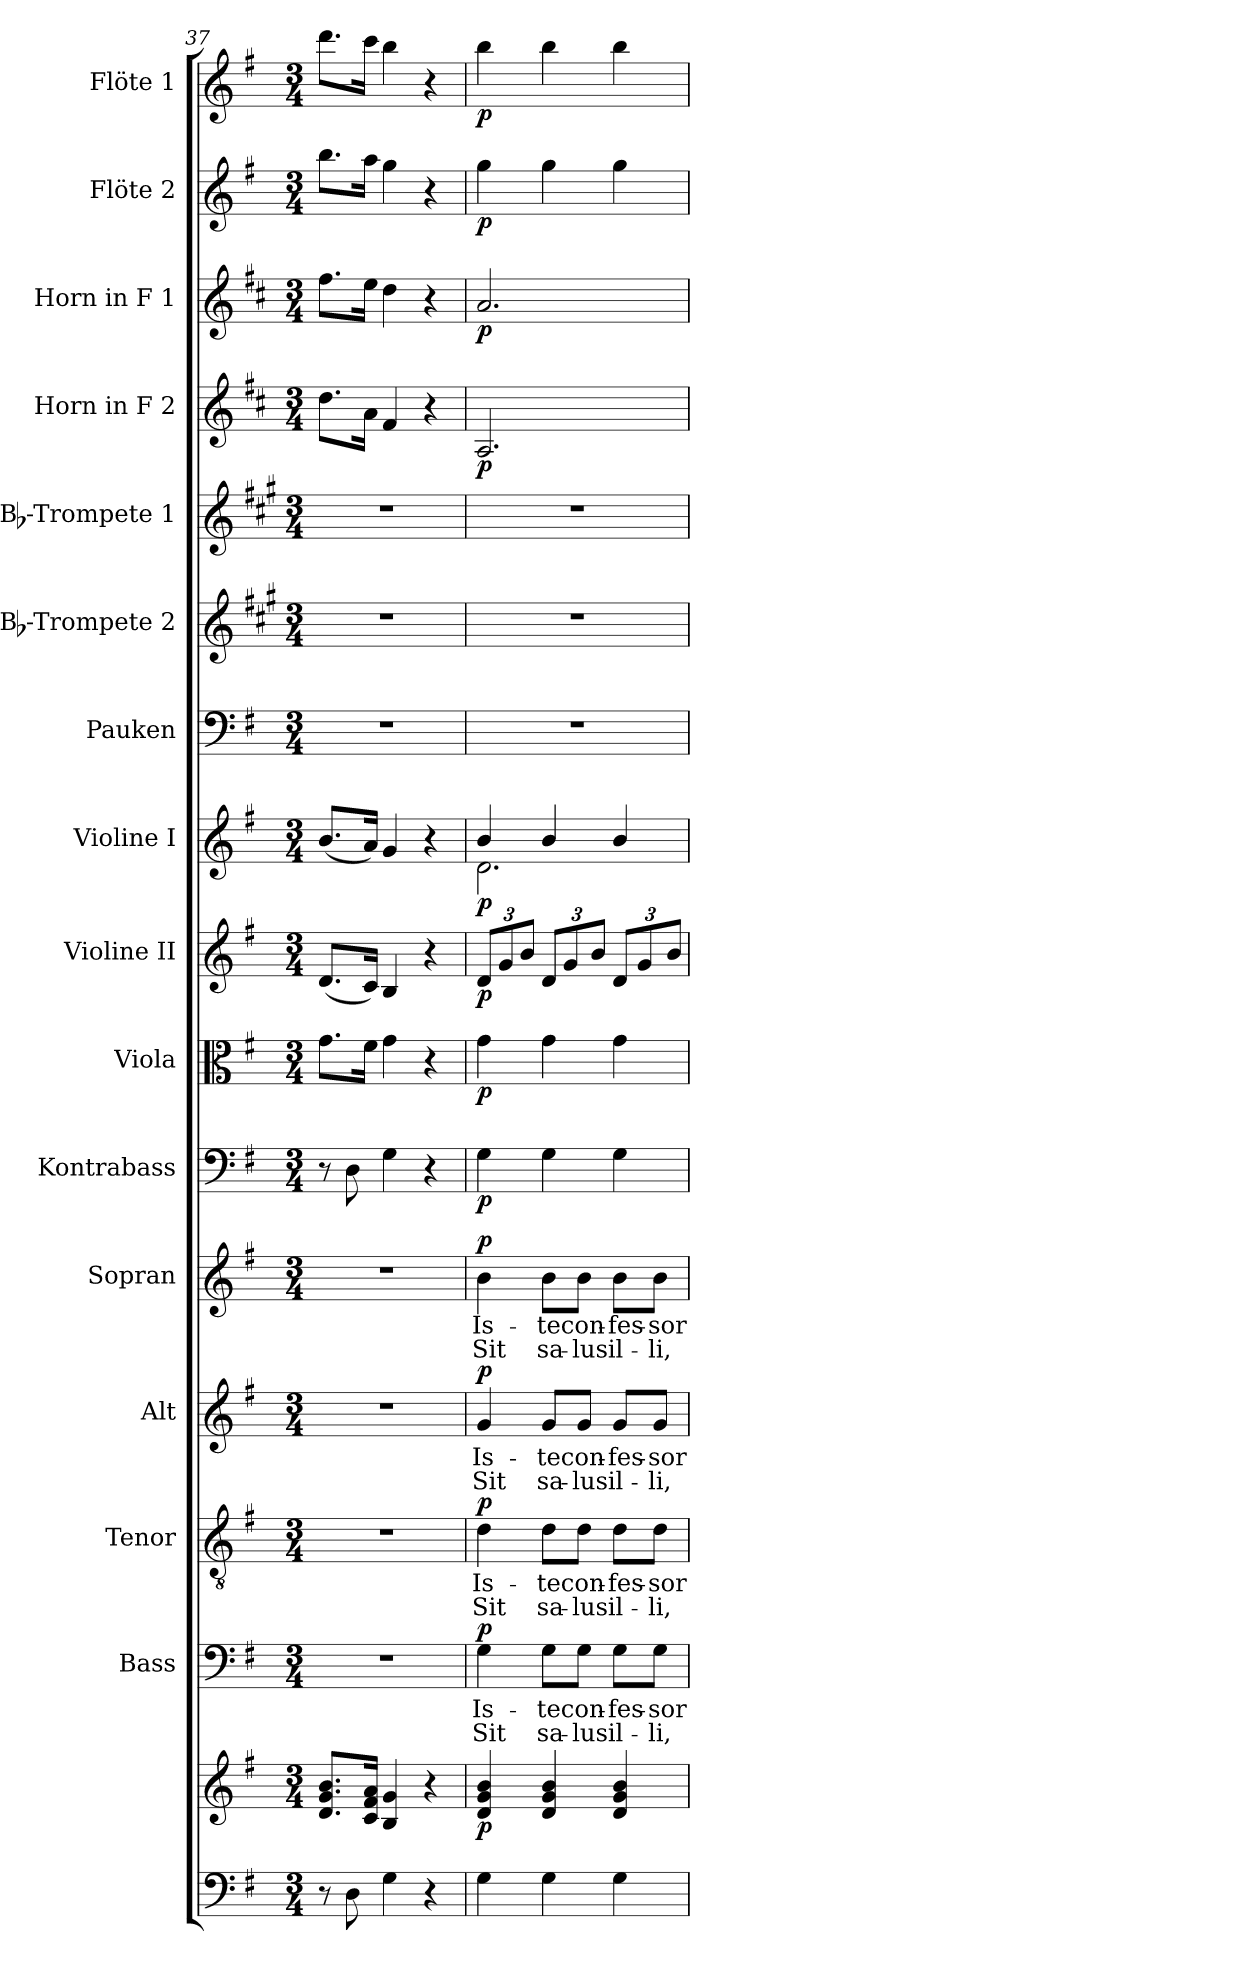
**kern	**kern	**dynam	**kern	**text	**text	**dynam	**kern	**text	**text	**dynam	**kern	**text	**text	**dynam	**kern	**text	**text	**dynam	**kern	**dynam	**kern	**dynam	**kern	**dynam	**kern	**dynam	**kern	**kern	**kern	**kern	**dynam	**kern	**dynam	**kern	**dynam	**kern	**dynam
*part16	*part16	*part16	*part15	*part15	*part15	*part15	*part14	*part14	*part14	*part14	*part13	*part13	*part13	*part13	*part12	*part12	*part12	*part12	*part11	*part11	*part10	*part10	*part9	*part9	*part8	*part8	*part7	*part6	*part5	*part4	*part4	*part3	*part3	*part2	*part2	*part1	*part1
*staff17	*staff16	*staff16/17	*staff15	*staff15	*staff15	*staff15	*staff14	*staff14	*staff14	*staff14	*staff13	*staff13	*staff13	*staff13	*staff12	*staff12	*staff12	*staff12	*staff11	*staff11	*staff10	*staff10	*staff9	*staff9	*staff8	*staff8	*staff7	*staff6	*staff5	*staff4	*staff4	*staff3	*staff3	*staff2	*staff2	*staff1	*staff1
*	*	*	*I"Bass	*	*	*	*I"Tenor	*	*	*	*I"Alt	*	*	*	*I"Sopran	*	*	*	*I"Kontrabass	*	*I"Viola	*	*I"Violine II	*	*I"Violine I	*	*I"Pauken	*I"Bb-Trompete 2	*I"Bb-Trompete 1	*I"Horn in F 2	*	*I"Horn in F 1	*	*I"Flöte 2	*	*I"Flöte 1	*
*	*	*	*I'B.	*	*	*	*I'T.	*	*	*	*I'A.	*	*	*	*I'S.	*	*	*	*I'Kb.	*	*I'Vla.	*	*I'Vl. II	*	*I'Vl. I	*	*I'Pk.	*I'Bb Trp. 2	*I'Bb Trp. 1	*	*	*	*	*I'Fl. 2	*	*I'Fl. 1	*
*clefF4	*clefG2	*	*clefF4	*	*	*	*clefGv2	*	*	*	*clefG2	*	*	*	*clefG2	*	*	*	*clefF4	*	*clefC3	*	*clefG2	*	*clefG2	*	*clefF4	*clefG2	*clefG2	*clefG2	*	*clefG2	*	*clefG2	*	*clefG2	*
*	*	*	*	*	*	*	*	*	*	*	*	*	*	*	*	*	*	*	*ITrd7c12	*	*	*	*	*	*	*	*	*ITrd1c2	*ITrd1c2	*ITrd4c7	*	*ITrd4c7	*	*	*	*	*
*k[f#]	*k[f#]	*	*k[f#]	*	*	*	*k[f#]	*	*	*	*k[f#]	*	*	*	*k[f#]	*	*	*	*k[f#]	*	*k[f#]	*	*k[f#]	*	*k[f#]	*	*k[f#]	*k[f#]	*k[f#]	*k[f#]	*	*k[f#]	*	*k[f#]	*	*k[f#]	*
*G:	*G:	*	*G:	*	*	*	*G:	*	*	*	*G:	*	*	*	*G:	*	*	*	*G:	*	*G:	*	*G:	*	*G:	*	*G:	*G:	*G:	*G:	*	*G:	*	*G:	*	*G:	*
*M3/4	*M3/4	*	*M3/4	*	*	*	*M3/4	*	*	*	*M3/4	*	*	*	*M3/4	*	*	*	*M3/4	*	*M3/4	*	*M3/4	*	*M3/4	*	*M3/4	*M3/4	*M3/4	*M3/4	*	*M3/4	*	*M3/4	*	*M3/4	*
=37	=37	=37	=37	=37	=37	=37	=37	=37	=37	=37	=37	=37	=37	=37	=37	=37	=37	=37	=37	=37	=37	=37	=37	=37	=37	=37	=37	=37	=37	=37	=37	=37	=37	=37	=37	=37	=37
8r	8.d/ 8.g/ 8.b/L	.	2.r	.	.	.	2.r	.	.	.	2.r	.	.	.	2.r	.	.	.	8r	.	8.g\L	.	(<8.d/L	.	(<8.b/L	.	2.r	2.r	2.r	8.g\L	.	8.b\L	.	8.bb\L	.	8.ddd\L	.
8D\	.	.	.	.	.	.	.	.	.	.	.	.	.	.	.	.	.	.	8DD\	.	.	.	.	.	.	.	.	.	.	.	.	.	.	.	.	.	.
.	16c/ 16f#/ 16a/Jk	.	.	.	.	.	.	.	.	.	.	.	.	.	.	.	.	.	.	.	16f#\Jk	.	16c/Jk)	.	16a/Jk)	.	.	.	.	16d\Jk	.	16a\Jk	.	16aa\Jk	.	16ccc\Jk	.
4G\	4B/ 4g/	.	.	.	.	.	.	.	.	.	.	.	.	.	.	.	.	.	4GG\	.	4g\	.	4B/	.	4g/	.	.	.	.	4B/	.	4g\	.	4gg\	.	4bb\	.
4r	4r	.	.	.	.	.	.	.	.	.	.	.	.	.	.	.	.	.	4r	.	4r	.	4r	.	4r	.	.	.	.	4r	.	4r	.	4r	.	4r	.
=38	=38	=38	=38	=38	=38	=38	=38	=38	=38	=38	=38	=38	=38	=38	=38	=38	=38	=38	=38	=38	=38	=38	=38	=38	=38	=38	=38	=38	=38	=38	=38	=38	=38	=38	=38	=38	=38
!	!	!LO:DY:b	!	!LO:LY:b	!LO:LY:b	!LO:DY:a	!	!LO:LY:b	!LO:LY:b	!LO:DY:a	!	!LO:LY:b	!LO:LY:b	!LO:DY:a	!	!LO:LY:b	!LO:LY:b	!LO:DY:a	!	!LO:DY:b	!	!LO:DY:b	!	!LO:DY:b	!	!LO:DY:b	!	!	!	!	!LO:DY:b	!	!LO:DY:b	!	!LO:DY:b	!	!LO:DY:b
*	*	*	*	*	*	*	*	*	*	*	*	*	*	*	*	*	*	*	*	*	*	*	*	*	*^	*	*	*	*	*	*	*	*	*	*	*	*
4G\	4d/ 4g/ 4b/	p	4G\	Is-	Sit	p	4d\	Is-	Sit	p	4g/	Is-	Sit	p	4b\	Is-	Sit	p	4GG\	p	4g\	p	12d/L	p	4b/	2.d\	p	2.r	2.r	2.r	2.D/	p	2.d/	p	4gg\	p	4bb\	p
.	.	.	.	.	.	.	.	.	.	.	.	.	.	.	.	.	.	.	.	.	.	.	12g/	.	.	.	.	.	.	.	.	.	.	.	.	.	.	.
.	.	.	.	.	.	.	.	.	.	.	.	.	.	.	.	.	.	.	.	.	.	.	12b/J	.	.	.	.	.	.	.	.	.	.	.	.	.	.	.
!	!	!	!	!LO:LY:b	!LO:LY:b	!	!	!LO:LY:b	!LO:LY:b	!	!	!LO:LY:b	!LO:LY:b	!	!	!LO:LY:b	!LO:LY:b	!	!	!	!	!	!	!	!	!	!	!	!	!	!	!	!	!	!	!	!	!
4G\	4d/ 4g/ 4b/	.	8G\L	-te	sa-	.	8d\L	-te	sa-	.	8g/L	-te	sa-	.	8b\L	-te	sa-	.	4GG\	.	4g\	.	12d/L	.	4b/	.	.	.	.	.	.	.	.	.	4gg\	.	4bb\	.
.	.	.	.	.	.	.	.	.	.	.	.	.	.	.	.	.	.	.	.	.	.	.	12g/	.	.	.	.	.	.	.	.	.	.	.	.	.	.	.
!	!	!	!	!LO:LY:b	!LO:LY:b	!	!	!LO:LY:b	!LO:LY:b	!	!	!LO:LY:b	!LO:LY:b	!	!	!LO:LY:b	!LO:LY:b	!	!	!	!	!	!	!	!	!	!	!	!	!	!	!	!	!	!	!	!	!
.	.	.	8G\J	con-	-lus	.	8d\J	con-	-lus	.	8g/J	con-	-lus	.	8b\J	con-	-lus	.	.	.	.	.	.	.	.	.	.	.	.	.	.	.	.	.	.	.	.	.
.	.	.	.	.	.	.	.	.	.	.	.	.	.	.	.	.	.	.	.	.	.	.	12b/J	.	.	.	.	.	.	.	.	.	.	.	.	.	.	.
!	!	!	!	!LO:LY:b	!LO:LY:b	!	!	!LO:LY:b	!LO:LY:b	!	!	!LO:LY:b	!LO:LY:b	!	!	!LO:LY:b	!LO:LY:b	!	!	!	!	!	!	!	!	!	!	!	!	!	!	!	!	!	!	!	!	!
4G\	4d/ 4g/ 4b/	.	8G\L	-fes-	il-	.	8d\L	-fes-	il-	.	8g/L	-fes-	il-	.	8b\L	-fes-	il-	.	4GG\	.	4g\	.	12d/L	.	4b/	.	.	.	.	.	.	.	.	.	4gg\	.	4bb\	.
.	.	.	.	.	.	.	.	.	.	.	.	.	.	.	.	.	.	.	.	.	.	.	12g/	.	.	.	.	.	.	.	.	.	.	.	.	.	.	.
!	!	!	!	!LO:LY:b	!LO:LY:b	!	!	!LO:LY:b	!LO:LY:b	!	!	!LO:LY:b	!LO:LY:b	!	!	!LO:LY:b	!LO:LY:b	!	!	!	!	!	!	!	!	!	!	!	!	!	!	!	!	!	!	!	!	!
.	.	.	8G\J	-sor	-li,	.	8d\J	-sor	-li,	.	8g/J	-sor	-li,	.	8b\J	-sor	-li,	.	.	.	.	.	.	.	.	.	.	.	.	.	.	.	.	.	.	.	.	.
.	.	.	.	.	.	.	.	.	.	.	.	.	.	.	.	.	.	.	.	.	.	.	12b/J	.	.	.	.	.	.	.	.	.	.	.	.	.	.	.
*	*	*	*	*	*	*	*	*	*	*	*	*	*	*	*	*	*	*	*	*	*	*	*	*	*v	*v	*	*	*	*	*	*	*	*	*	*	*	*
=	=	=	=	=	=	=	=	=	=	=	=	=	=	=	=	=	=	=	=	=	=	=	=	=	=	=	=	=	=	=	=	=	=	=	=	=	=
*-	*-	*-	*-	*-	*-	*-	*-	*-	*-	*-	*-	*-	*-	*-	*-	*-	*-	*-	*-	*-	*-	*-	*-	*-	*-	*-	*-	*-	*-	*-	*-	*-	*-	*-	*-	*-	*-
